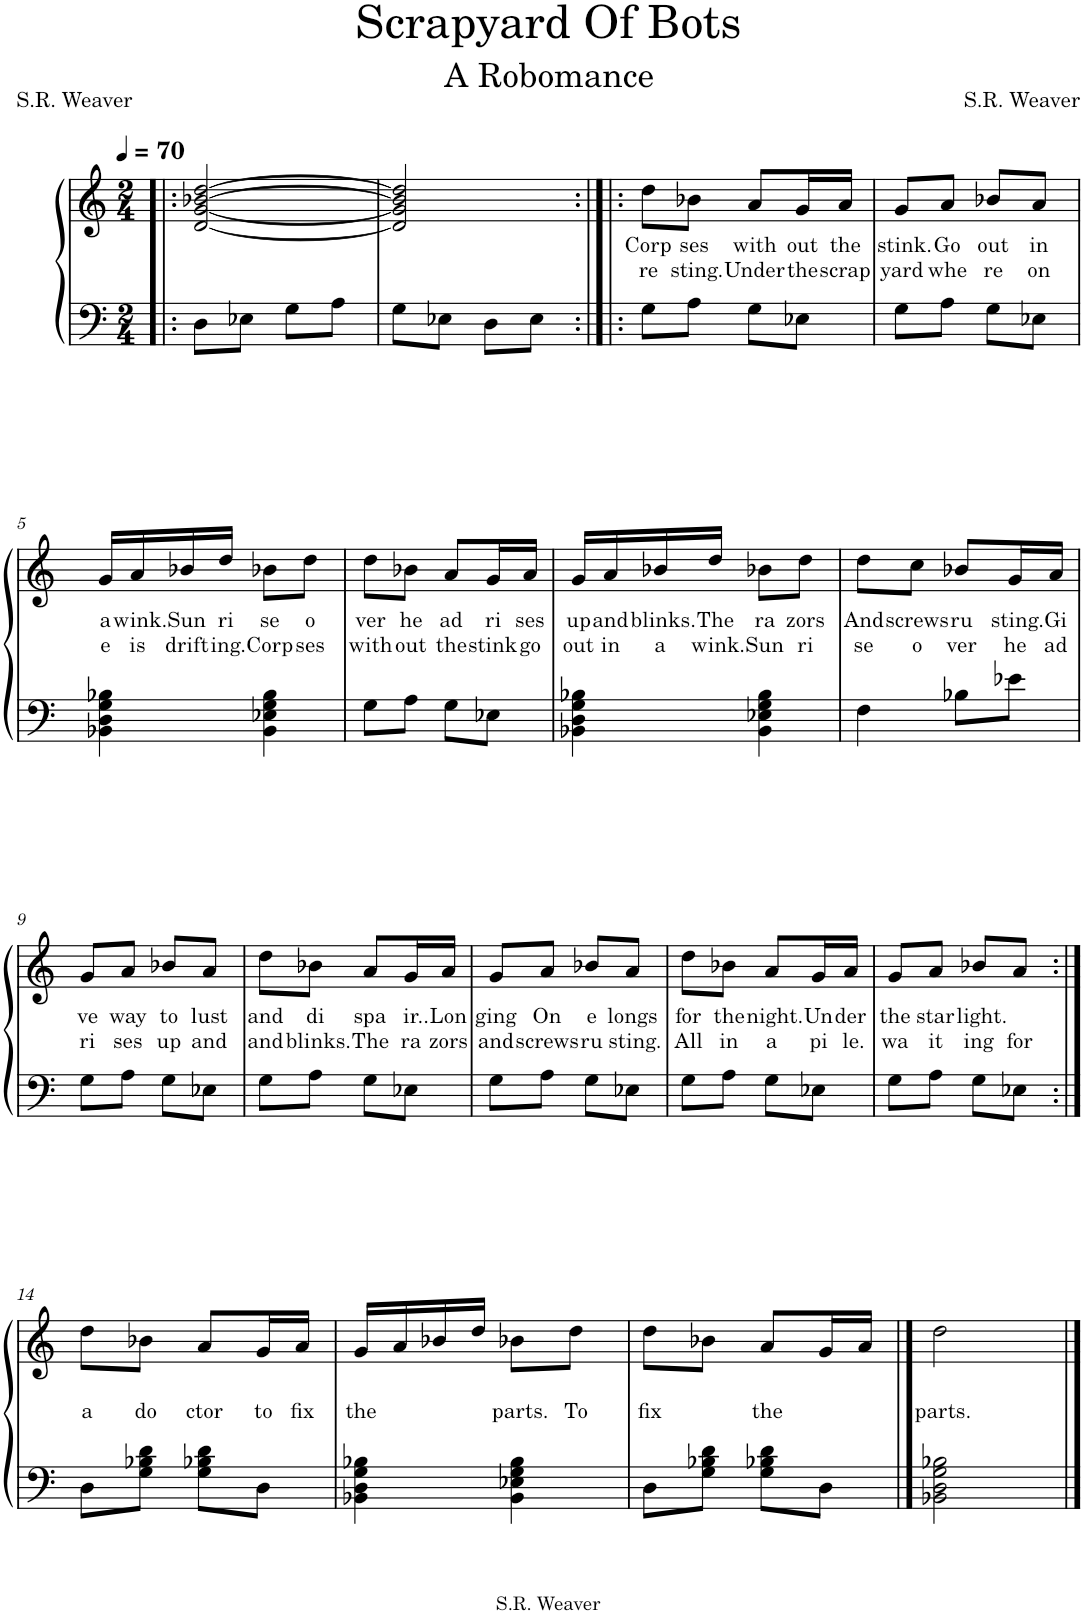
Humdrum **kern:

**kern	**kern	**text	**text
*part1	*part1	*part1	*part1
*staff2	*staff1	*staff1	*staff1
*I"Piano	*	*	*
*I'Pno.	*	*	*
*clefF4	*clefG2	*	*
*k[]	*k[]	*	*
*M2/4	*M2/4	*	*
*MM70	*MM70	*	*
=1!|:	=1!|:	=1!|:	=1!|:
8D\L	[2d/ [2g/ [2b-X/ [2dd/	.	.
8E-X\J	.	.	.
8G\L	.	.	.
8A\J	.	.	.
=2	=2	=2	=2
8G\L	2d/] 2g/] 2b-/] 2dd/]	.	.
8E-X\J	.	.	.
8D\L	.	.	.
8E-\J	.	.	.
=3:|!|:	=3:|!|:	=3:|!|:	=3:|!|:
!	!	!LO:LY:b	!LO:LY:b
8G\L	8dd\L	Corp	re
!	!	!LO:LY:b	!LO:LY:b
8A\J	8b-X\J	ses	sting.
!	!	!LO:LY:b	!LO:LY:b
8G\L	8a/L	with	Under
!	!	!LO:LY:b	!LO:LY:b
8E-X\J	16g/L	out	the
!	!	!LO:LY:b	!LO:LY:b
.	16a/JJ	the	scrap
=4	=4	=4	=4
!	!	!LO:LY:b	!LO:LY:b
8G\L	8g/L	stink.	yard
!	!	!LO:LY:b	!LO:LY:b
8A\J	8a/J	Go	whe
!	!	!LO:LY:b	!LO:LY:b
8G\L	8b-X/L	out	re
!	!	!LO:LY:b	!LO:LY:b
8E-X\J	8a/J	in	on
!!LO:LB:g=z
=5	=5	=5	=5
!	!	!LO:LY:b	!LO:LY:b
4BB-X\ 4D\ 4G\ 4B-X\	16g/LL	a	e
!	!	!LO:LY:b	!LO:LY:b
.	16a/	wink.	is
!	!	!LO:LY:b	!LO:LY:b
.	16b-X/	Sun	drift
!	!	!LO:LY:b	!LO:LY:b
.	16dd/JJ	ri	ing.
!	!	!LO:LY:b	!LO:LY:b
4BB-\ 4E-X\ 4G\ 4B-\	8b-X\L	se	Corp
!	!	!LO:LY:b	!LO:LY:b
.	8dd\J	o	ses
=6	=6	=6	=6
!	!	!LO:LY:b	!LO:LY:b
8G\L	8dd\L	ver	with
!	!	!LO:LY:b	!LO:LY:b
8A\J	8b-X\J	he	out
!	!	!LO:LY:b	!LO:LY:b
8G\L	8a/L	ad	the
!	!	!LO:LY:b	!LO:LY:b
8E-X\J	16g/L	ri	stink
!	!	!LO:LY:b	!LO:LY:b
.	16a/JJ	ses	go
=7	=7	=7	=7
!	!	!LO:LY:b	!LO:LY:b
4BB-X\ 4D\ 4G\ 4B-X\	16g/LL	up	out
!	!	!LO:LY:b	!LO:LY:b
.	16a/	and	in
!	!	!LO:LY:b	!LO:LY:b
.	16b-X/	blinks.	a
!	!	!LO:LY:b	!LO:LY:b
.	16dd/JJ	The	wink.
!	!	!LO:LY:b	!LO:LY:b
4BB-\ 4E-X\ 4G\ 4B-\	8b-X\L	ra	Sun
!	!	!LO:LY:b	!LO:LY:b
.	8dd\J	zors	ri
=8	=8	=8	=8
!	!	!LO:LY:b	!LO:LY:b
4F\	8dd\L	And	se
!	!	!LO:LY:b	!LO:LY:b
.	8cc\J	screws	o
!	!	!LO:LY:b	!LO:LY:b
8B-X\L	8b-X/L	ru	ver
!	!	!LO:LY:b	!LO:LY:b
8e-X\J	16g/L	sting.	he
!	!	!LO:LY:b	!LO:LY:b
.	16a/JJ	Gi	ad
!!LO:LB:g=z
=9	=9	=9	=9
!	!	!LO:LY:b	!LO:LY:b
8G\L	8g/L	ve	ri
!	!	!LO:LY:b	!LO:LY:b
8A\J	8a/J	way	ses
!	!	!LO:LY:b	!LO:LY:b
8G\L	8b-X/L	to	up
!	!	!LO:LY:b	!LO:LY:b
8E-X\J	8a/J	lust	and
=10	=10	=10	=10
!	!	!LO:LY:b	!LO:LY:b
8G\L	8dd\L	and	and
!	!	!LO:LY:b	!LO:LY:b
8A\J	8b-X\J	di	blinks.
!	!	!LO:LY:b	!LO:LY:b
8G\L	8a/L	spa	The
!	!	!LO:LY:b	!LO:LY:b
8E-X\J	16g/L	ir..	ra
!	!	!LO:LY:b	!LO:LY:b
.	16a/JJ	Lon	zors
=11	=11	=11	=11
!	!	!LO:LY:b	!LO:LY:b
8G\L	8g/L	ging	and
!	!	!LO:LY:b	!LO:LY:b
8A\J	8a/J	On	screws
!	!	!LO:LY:b	!LO:LY:b
8G\L	8b-X/L	e	ru
!	!	!LO:LY:b	!LO:LY:b
8E-X\J	8a/J	longs	sting.
=12	=12	=12	=12
!	!	!LO:LY:b	!LO:LY:b
8G\L	8dd\L	for	All
!	!	!LO:LY:b	!LO:LY:b
8A\J	8b-X\J	the	in
!	!	!LO:LY:b	!LO:LY:b
8G\L	8a/L	night.	a
!	!	!LO:LY:b	!LO:LY:b
8E-X\J	16g/L	Un	pi
!	!	!LO:LY:b	!LO:LY:b
.	16a/JJ	der	le.
=13	=13	=13	=13
!	!	!LO:LY:b	!LO:LY:b
8G\L	8g/L	the	wa
!	!	!LO:LY:b	!LO:LY:b
8A\J	8a/J	star	it
!	!	!LO:LY:b	!LO:LY:b
8G\L	8b-X/L	light.	ing
!	!	!	!LO:LY:b
8E-X\J	8a/J	.	for
!!LO:LB:g=z
=14:|!	=14:|!	=14:|!	=14:|!
!	!	!	!LO:LY:b
8D\L	8dd\L	.	a
!	!	!	!LO:LY:b
8G\ 8B-X\ 8d\J	8b-X\J	.	do
!	!	!	!LO:LY:b
8G\ 8B-X\ 8d\L	8a/L	.	ctor
!	!	!	!LO:LY:b
8D\J	16g/L	.	to
!	!	!	!LO:LY:b
.	16a/JJ	.	fix
=15	=15	=15	=15
!	!	!	!LO:LY:b
4BB-X\ 4D\ 4G\ 4B-X\	16g/LL	.	the
.	16a/	.	.
.	16b-X/	.	.
.	16dd/JJ	.	.
!	!	!	!LO:LY:b
4BB-\ 4E-X\ 4G\ 4B-\	8b-X\L	.	parts.
!	!	!	!LO:LY:b
.	8dd\J	.	To
=16	=16	=16	=16
!	!	!	!LO:LY:b
8D\L	8dd\L	.	fix
8G\ 8B-X\ 8d\J	8b-X\J	.	.
!	!	!	!LO:LY:b
8G\ 8B-X\ 8d\L	8a/L	.	the
8D\J	16g/L	.	.
.	16a/JJ	.	.
==17	==17	==17	==17
!	!	!	!LO:LY:b
2BB-X\ 2D\ 2G\ 2B-X\	2dd\	.	parts.
==	==	==	==
*-	*-	*-	*-
